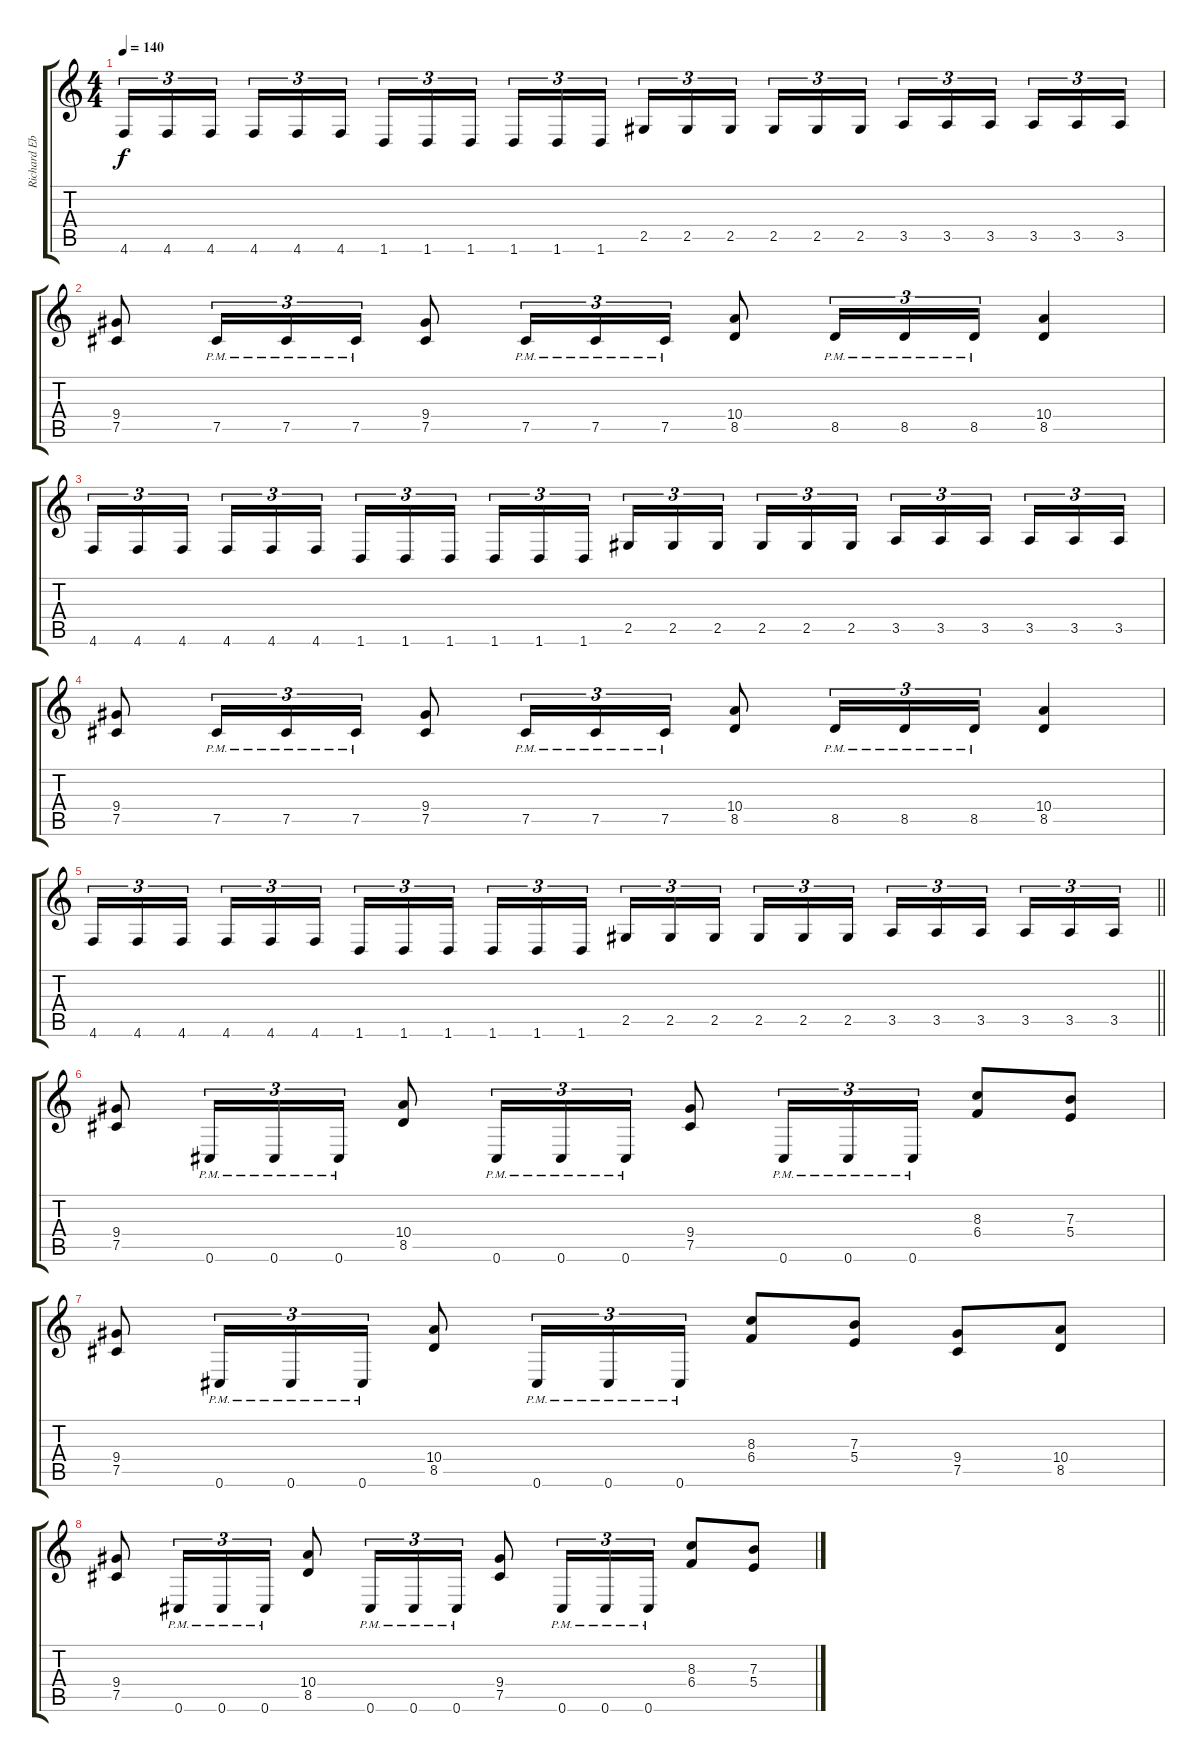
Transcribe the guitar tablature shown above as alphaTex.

\track ("Richard Ebisch (Lead)" "Richard Eb") {instrument distortionguitar}
\staff {score tabs}
\tuning (Db4 Ab3 E3 B2 Gb2 Db2) {hide}
\ts (4 4)
\tempo 140
\clef g2
\ks c
4.6.16{tu (3 2) dy f} 4.6.16{tu (3 2)} 4.6.16{tu (3 2) beam splitsecondary} 4.6.16{tu (3 2)} 4.6.16{tu (3 2)} 4.6.16{tu (3 2)} 1.6.16{tu (3 2)} 1.6.16{tu (3 2)} 1.6.16{tu (3 2) beam splitsecondary} 1.6.16{tu (3 2)} 1.6.16{tu (3 2)} 1.6.16{tu (3 2)} 2.5.16{tu (3 2)} 2.5.16{tu (3 2)} 2.5.16{tu (3 2) beam splitsecondary} 2.5.16{tu (3 2)} 2.5.16{tu (3 2)} 2.5.16{tu (3 2)} 3.5.16{tu (3 2)} 3.5.16{tu (3 2)} 3.5.16{tu (3 2) beam splitsecondary} 3.5.16{tu (3 2)} 3.5.16{tu (3 2)} 3.5.16{tu (3 2)} |
(9.4 7.5).8 7.5{pm}.16{tu (3 2)} 7.5{pm}.16{tu (3 2)} 7.5{pm}.16{tu (3 2)} (9.4 7.5).8 7.5{pm}.16{tu (3 2)} 7.5{pm}.16{tu (3 2)} 7.5{pm}.16{tu (3 2)} (10.4 8.5).8 8.5{pm}.16{tu (3 2)} 8.5{pm}.16{tu (3 2)} 8.5{pm}.16{tu (3 2)} (10.4 8.5).4 |
4.6.16{tu (3 2)} 4.6.16{tu (3 2)} 4.6.16{tu (3 2) beam splitsecondary} 4.6.16{tu (3 2)} 4.6.16{tu (3 2)} 4.6.16{tu (3 2)} 1.6.16{tu (3 2)} 1.6.16{tu (3 2)} 1.6.16{tu (3 2) beam splitsecondary} 1.6.16{tu (3 2)} 1.6.16{tu (3 2)} 1.6.16{tu (3 2)} 2.5.16{tu (3 2)} 2.5.16{tu (3 2)} 2.5.16{tu (3 2) beam splitsecondary} 2.5.16{tu (3 2)} 2.5.16{tu (3 2)} 2.5.16{tu (3 2)} 3.5.16{tu (3 2)} 3.5.16{tu (3 2)} 3.5.16{tu (3 2) beam splitsecondary} 3.5.16{tu (3 2)} 3.5.16{tu (3 2)} 3.5.16{tu (3 2)} |
(9.4 7.5).8 7.5{pm}.16{tu (3 2)} 7.5{pm}.16{tu (3 2)} 7.5{pm}.16{tu (3 2)} (9.4 7.5).8 7.5{pm}.16{tu (3 2)} 7.5{pm}.16{tu (3 2)} 7.5{pm}.16{tu (3 2)} (10.4 8.5).8 8.5{pm}.16{tu (3 2)} 8.5{pm}.16{tu (3 2)} 8.5{pm}.16{tu (3 2)} (10.4 8.5).4 |
\barLineRight lightlight
4.6.16{tu (3 2)} 4.6.16{tu (3 2)} 4.6.16{tu (3 2) beam splitsecondary} 4.6.16{tu (3 2)} 4.6.16{tu (3 2)} 4.6.16{tu (3 2)} 1.6.16{tu (3 2)} 1.6.16{tu (3 2)} 1.6.16{tu (3 2) beam splitsecondary} 1.6.16{tu (3 2)} 1.6.16{tu (3 2)} 1.6.16{tu (3 2)} 2.5.16{tu (3 2)} 2.5.16{tu (3 2)} 2.5.16{tu (3 2) beam splitsecondary} 2.5.16{tu (3 2)} 2.5.16{tu (3 2)} 2.5.16{tu (3 2)} 3.5.16{tu (3 2)} 3.5.16{tu (3 2)} 3.5.16{tu (3 2) beam splitsecondary} 3.5.16{tu (3 2)} 3.5.16{tu (3 2)} 3.5.16{tu (3 2)} |
(9.4 7.5).8 0.6{pm}.16{tu (3 2)} 0.6{pm}.16{tu (3 2)} 0.6{pm}.16{tu (3 2)} (10.4 8.5).8 0.6{pm}.16{tu (3 2)} 0.6{pm}.16{tu (3 2)} 0.6{pm}.16{tu (3 2)} (9.4 7.5).8 0.6{pm}.16{tu (3 2)} 0.6{pm}.16{tu (3 2)} 0.6{pm}.16{tu (3 2)} (8.3 6.4).8 (7.3 5.4).8 |
(9.4 7.5).8 0.6{pm}.16{tu (3 2)} 0.6{pm}.16{tu (3 2)} 0.6{pm}.16{tu (3 2)} (10.4 8.5).8 0.6{pm}.16{tu (3 2)} 0.6{pm}.16{tu (3 2)} 0.6{pm}.16{tu (3 2)} (8.3 6.4).8 (7.3 5.4).8 (9.4 7.5).8 (10.4 8.5).8 |
(9.4 7.5).8 0.6{pm}.16{tu (3 2)} 0.6{pm}.16{tu (3 2)} 0.6{pm}.16{tu (3 2)} (10.4 8.5).8 0.6{pm}.16{tu (3 2)} 0.6{pm}.16{tu (3 2)} 0.6{pm}.16{tu (3 2)} (9.4 7.5).8 0.6{pm}.16{tu (3 2)} 0.6{pm}.16{tu (3 2)} 0.6{pm}.16{tu (3 2)} (8.3 6.4).8 (7.3 5.4).8
